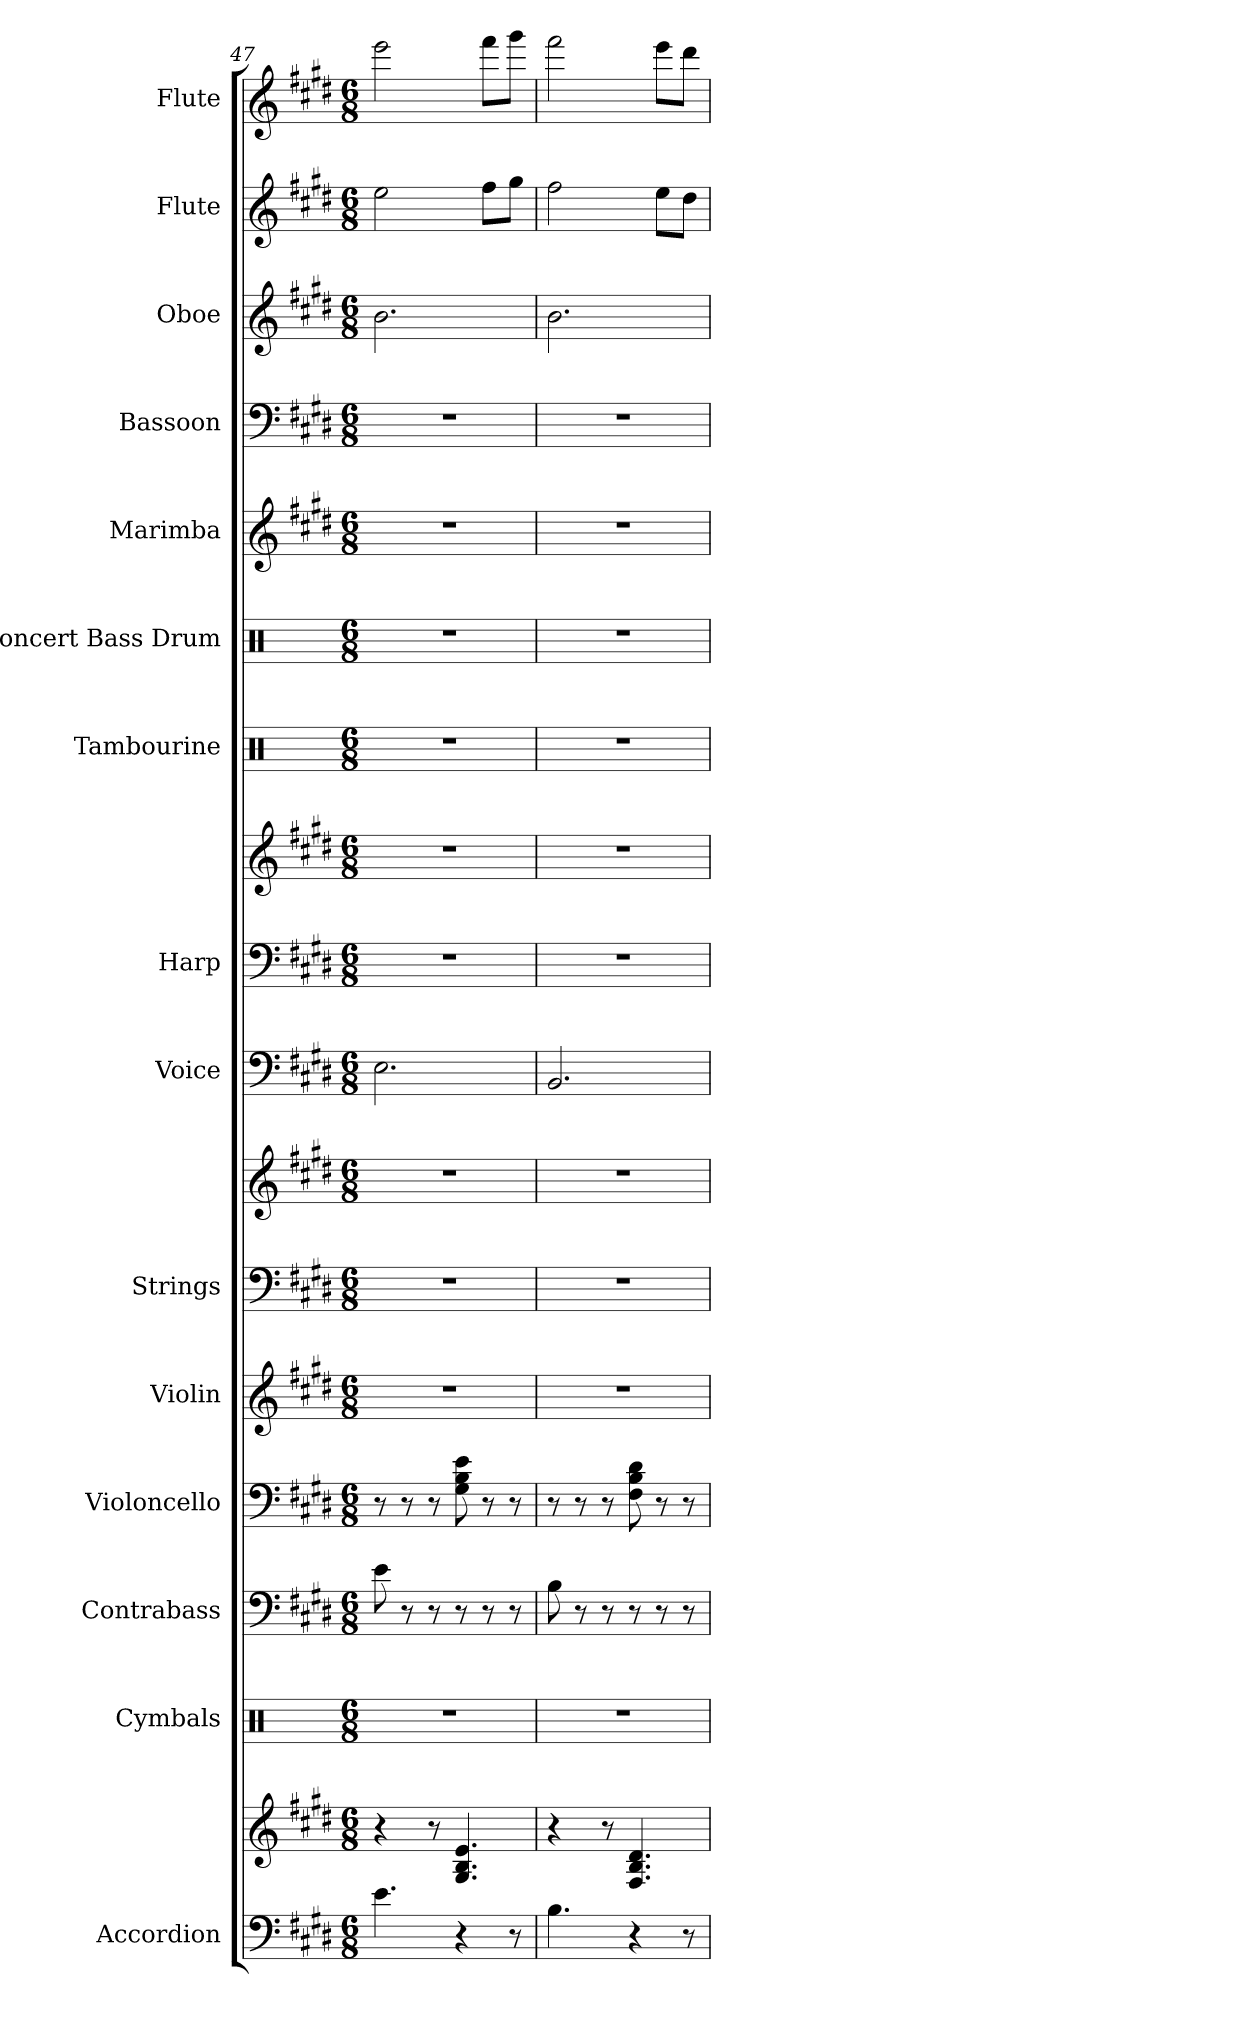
**kern	**kern	**kern	**kern	**kern	**kern	**kern	**kern	**kern	**kern	**kern	**kern	**kern	**kern	**kern	**kern	**kern	**kern
*part15	*part15	*part14	*part13	*part12	*part11	*part10	*part10	*part9	*part8	*part8	*part7	*part6	*part5	*part4	*part3	*part2	*part1
*staff18	*staff17	*staff16	*staff15	*staff14	*staff13	*staff12	*staff11	*staff10	*staff9	*staff8	*staff7	*staff6	*staff5	*staff4	*staff3	*staff2	*staff1
*I"Accordion	*	*I"Cymbals	*I"Contrabass	*I"Violoncello	*I"Violin	*I"Strings	*	*I"Voice	*I"Harp	*	*I"Tambourine	*I"Concert Bass Drum	*I"Marimba	*I"Bassoon	*I"Oboe	*I"Flute	*I"Flute
*I'Acc.	*	*I'Cym.	*I'Cb.	*I'Vc.	*I'Vln.	*I'St.	*	*I'Vo.	*I'Hrp.	*	*I'Tamb.	*I'Con. BD	*I'Mrm.	*I'Bsn.	*I'Ob.	*I'Fl.	*I'Fl.
*clefF4	*clefG2	*clefX	*clefF4	*clefF4	*clefG2	*clefF4	*clefG2	*clefF4	*clefF4	*clefG2	*clefX	*clefX	*clefG2	*clefF4	*clefG2	*clefG2	*clefG2
*	*	*	*ITrd7c12	*	*	*	*	*	*	*	*	*	*	*	*	*	*
*k[f#c#g#d#]	*k[f#c#g#d#]	*k[]	*k[f#c#g#d#]	*k[f#c#g#d#]	*k[f#c#g#d#]	*k[f#c#g#d#]	*k[f#c#g#d#]	*k[f#c#g#d#]	*k[f#c#g#d#]	*k[f#c#g#d#]	*k[]	*k[]	*k[f#c#g#d#]	*k[f#c#g#d#]	*k[f#c#g#d#]	*k[f#c#g#d#]	*k[f#c#g#d#]
*M6/8	*M6/8	*M6/8	*M6/8	*M6/8	*M6/8	*M6/8	*M6/8	*M6/8	*M6/8	*M6/8	*M6/8	*M6/8	*M6/8	*M6/8	*M6/8	*M6/8	*M6/8
=47	=47	=47	=47	=47	=47	=47	=47	=47	=47	=47	=47	=47	=47	=47	=47	=47	=47
4.e\	4r	2.r	8E\	8r	2.r	2.r	2.r	2.E\	2.r	2.r	2.r	2.r	2.r	2.r	2.b\	2ee\	2eee\
.	.	.	8r	8r	.	.	.	.	.	.	.	.	.	.	.	.	.
.	8r	.	8r	8r	.	.	.	.	.	.	.	.	.	.	.	.	.
4r	4.G#/ 4.B/ 4.e/	.	8r	8G#\ 8B\ 8e\	.	.	.	.	.	.	.	.	.	.	.	.	.
.	.	.	8r	8r	.	.	.	.	.	.	.	.	.	.	.	8ff#\L	8fff#\L
8r	.	.	8r	8r	.	.	.	.	.	.	.	.	.	.	.	8gg#\J	8ggg#\J
=48	=48	=48	=48	=48	=48	=48	=48	=48	=48	=48	=48	=48	=48	=48	=48	=48	=48
4.B\	4r	2.r	8BB\	8r	2.r	2.r	2.r	2.BB/	2.r	2.r	2.r	2.r	2.r	2.r	2.b\	2ff#\	2fff#\
.	.	.	8r	8r	.	.	.	.	.	.	.	.	.	.	.	.	.
.	8r	.	8r	8r	.	.	.	.	.	.	.	.	.	.	.	.	.
4r	4.F#/ 4.B/ 4.d#/	.	8r	8F#\ 8B\ 8d#\	.	.	.	.	.	.	.	.	.	.	.	.	.
.	.	.	8r	8r	.	.	.	.	.	.	.	.	.	.	.	8ee\L	8eee\L
8r	.	.	8r	8r	.	.	.	.	.	.	.	.	.	.	.	8dd#\J	8ddd#\J
=	=	=	=	=	=	=	=	=	=	=	=	=	=	=	=	=	=
*-	*-	*-	*-	*-	*-	*-	*-	*-	*-	*-	*-	*-	*-	*-	*-	*-	*-
